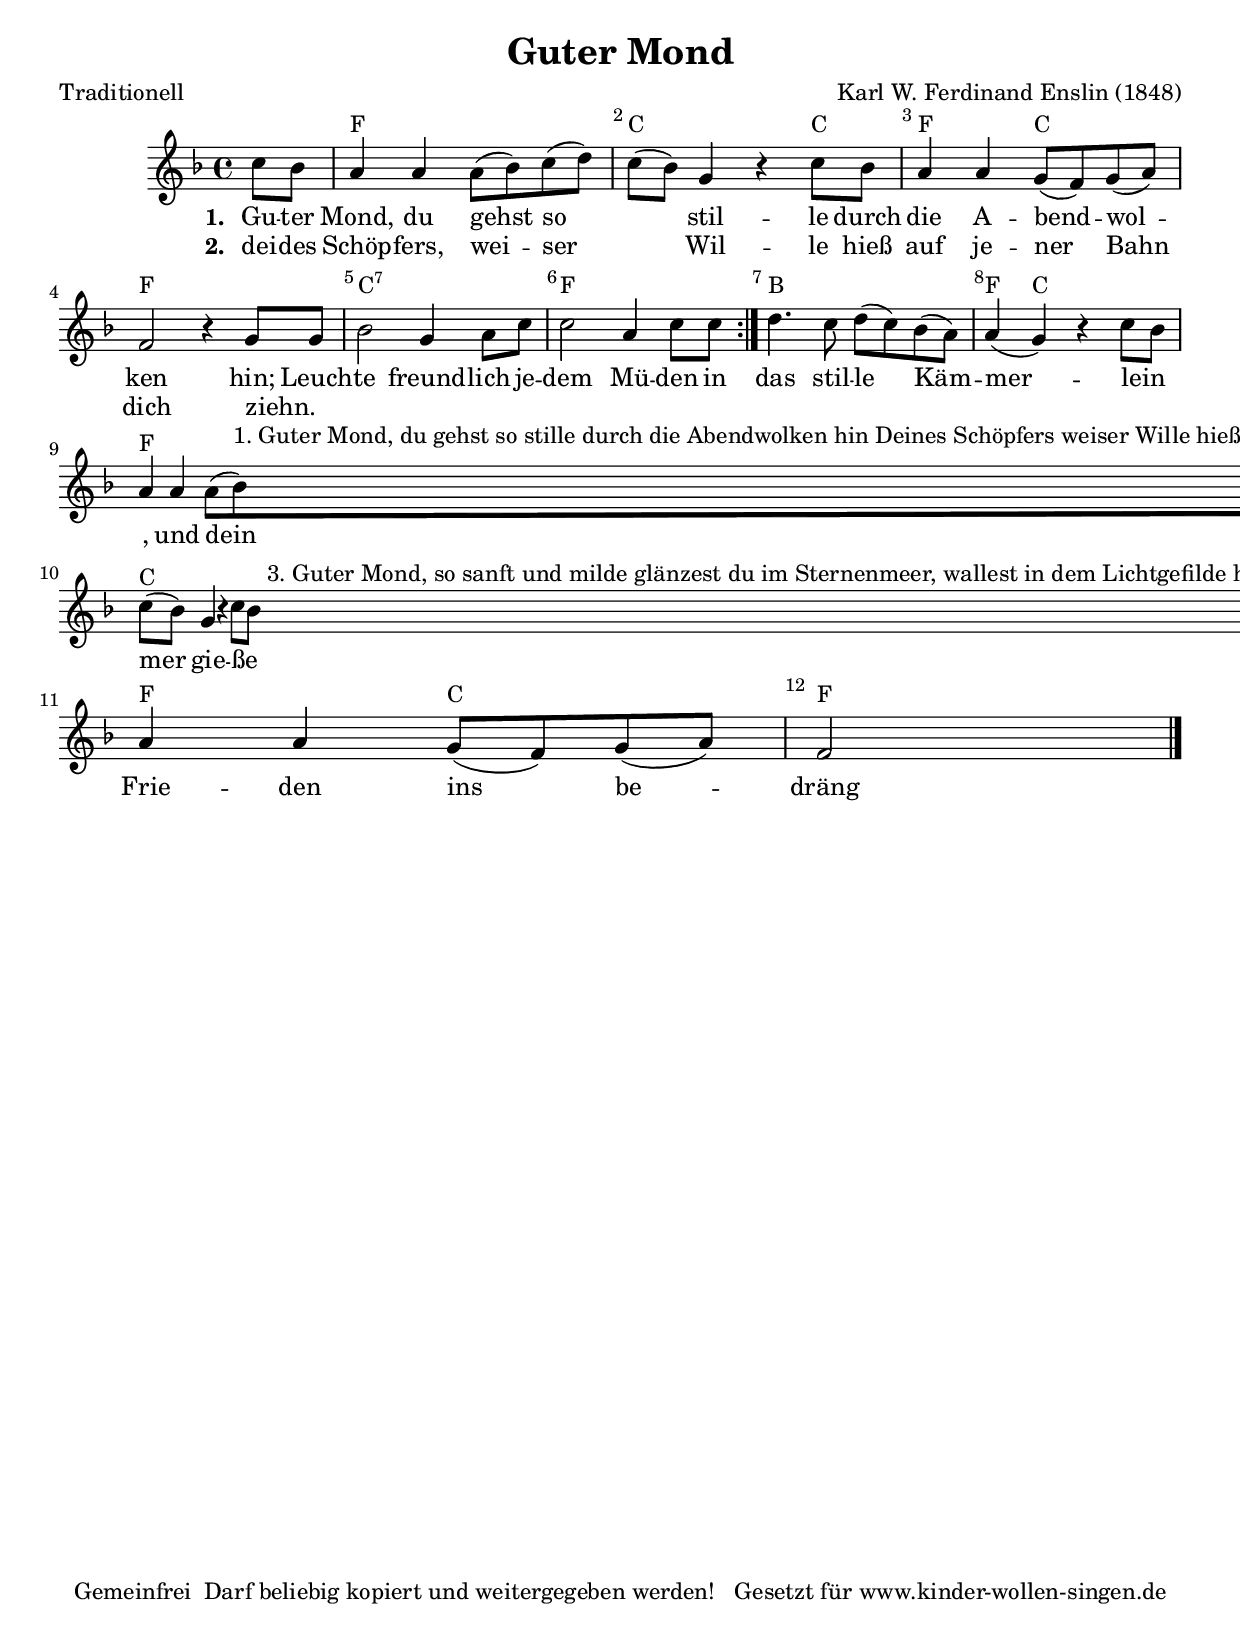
%=============================================
%   created by MuseScore Version: 0.9.6.3
%          Dienstag, 8. Februar 2011
%=============================================

\version "2.12.0"



#(set-default-paper-size "a4")

\paper {
  line-width    = 190\mm
  left-margin   = 10\mm
  top-margin    = 10\mm
  bottom-margin = 20\mm
  %%indent = 0 \mm 
  %%set to ##t if your score is less than one page: 
  ragged-last-bottom = ##t 
  ragged-bottom = ##f  
  %% in orchestral scores you probably want the two bold slashes 
  %% separating the systems: so uncomment the following line: 
  %% system-separator-markup = \slashSeparator 
  }

\header {
    composer = "Karl W. Ferdinand Enslin (1848)"
    poet = "Traditionell"
    title = "Guter Mond"
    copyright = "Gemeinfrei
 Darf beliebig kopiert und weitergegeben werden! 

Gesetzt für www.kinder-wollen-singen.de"
    }

AvoiceAA = \relative c'{
    \set Staff.instrumentName = #""
    \set Staff.shortInstrumentName = #""
    \clef treble
    %staffkeysig
    \key f \major 
    \repeat volta 2 { 
    %barkeysig: 
    \key f \major 
    %bartimesig: 
    \time 4/4 
    \partial 4
    c'8 bes     a4 a a8( bes) c( d)      | % 1
    c( bes) g4 r c8 bes      | % 2
    a4 a g8( f) g( a)      | % 3
    f2 r4      | % 3
    g8 g      | % 3
    bes2 g4 a8 c      | % 4
    c2 a4 c8 c } % end of repeatactive
         | % 5
    d4. c8 d( c) bes( a)      | % 6
    a4( g) r c8 bes      | % 7
    a4 a a8( bes) ^\markup {\upright  "1. Guter Mond, du gehst so stille
durch die Abendwolken hin
Deines Schöpfers weiser Wille
hieß auf jene Bahn dich zieh´n
Leuchte freundlich jedem Müden
in das stille Kämmerlein
und dein Schimmer gieße Frieden
ins bedrängte Herz hinein!     

2. Guter Mond du wandelst leise
An dem blauen Himmelszelt,
Wo dich Gott zu seinem Preise
Hat als Leuchte hingestellt
Blicke traulich zu uns nieder
Durch die Nacht aufs Erdenrund.
Als ein treuer Menschenhüter
Tust du Gottes Liebe kund.
"} c( d)      | % 8
    c( bes) g4 r c8 bes ^\markup {\upright  "


3. Guter Mond, so sanft und milde
glänzest du im Sternenmeer,
wallest in dem Lichtgefilde
hehr und feierlich einher.
Menschentröster, Gottesbote
der auf Friedenswolken thront,
zu dem schönsten Morgenrote
führst du uns, o guter Mond!"}      | % 9
    a4 a g8( f) g( a)      | % 10
    f2 \bar "|." 
}% end of last bar in partorvoice

      ApartAverseA = \lyricmode { \set stanza = " 1. " Gu -- ter  Mond, du gehst so  _ stil -- le  durch die A -- bend -- wol -- ken  hin; Leuch -- te  freund -- lich  je -- dem  Mü -- den  in das stil -- le  Käm -- mer -- lein   _ , und dein Schim -- mer  gie -- ße   _ Frie -- den  ins be -- dräng -- te  Herz hi -- nein!  }
      ApartAverseB = \lyricmode { \set stanza = " 2. " dei -- des  Schöp -- fers,  wei -- ser   _ Wil -- le  hieß auf je -- ner  Bahn dich ziehn. __ _ __ _ __ _ __ _ __ _ __ _ __ _ __ _ __ _ __ _ __ _ __ _ __ _ __ _ __ _ __ _ __ _ __ _ __ _ __ _ __ _ __ _ __ _ __ _ __ _ __ _ __ _ __ _ __ _ __ _ __ _ __ _ __ _ __ _ __ _ __ _ __ _ __ _ __ _ __ _ __ _ __ _ __ _ __ _ __ _ __ _ __ _ __ _ __ _ __ _ __ _ __ _ __ _ __ _ __ _ }
theChords = \chordmode { 
                    s4             f1 c2. c4 f2 c2 f1 c1:7 f1 b1 f4 c2. f1 c1 f2 c2 f4 }%%end of chordlist 


\score { 
    << 
    \new ChordNames { \theChords } 
        \context Staff = ApartA << 
            \context Voice = AvoiceAA \AvoiceAA
        >>

         \context Lyrics = ApartAverseA\lyricsto AvoiceAA  \ApartAverseA
         \context Lyrics = ApartAverseB\lyricsto AvoiceAA  \ApartAverseB



      \set Score.skipBars = ##t
      %%\set Score.melismaBusyProperties = #'()
      \override Score.BarNumber #'break-visibility = #end-of-line-invisible %%every bar is numbered.!!!
      %% remove previous line to get barnumbers only at beginning of system.
       #(set-accidental-style 'modern-cautionary)
      \set Score.markFormatter = #format-mark-box-letters %%boxed rehearsal-marks
       \override Score.TimeSignature #'style = #'() %%makes timesigs always numerical
      %% remove previous line to get cut-time/alla breve or common time 
      \set Score.pedalSustainStyle = #'mixed 
       %% make spanners comprise the note it end on, so that there is no doubt that this note is included.
       \override Score.TrillSpanner #'(bound-details right padding) = #-2
      \override Score.TextSpanner #'(bound-details right padding) = #-1
      %% Lilypond's normal textspanners are too weak:  
      \override Score.TextSpanner #'dash-period = #1
      \override Score.TextSpanner #'dash-fraction = #0.5
      %% lilypond chordname font, like mscore jazzfont, is both far too big and extremely ugly (olagunde@start.no):
      \override Score.ChordName #'font-family = #'roman 
      \override Score.ChordName #'font-size =#0 
      %% In my experience the normal thing in printed scores is maj7 and not the triangle. (olagunde):
      \set Score.majorSevenSymbol = \markup {maj7}
  >>

  %% Boosey and Hawkes, and Peters, have barlines spanning all staff-groups in a score,
  %% Eulenburg and Philharmonia, like Lilypond, have no barlines between staffgroups.
  %% If you want the Eulenburg/Lilypond style, comment out the following line:
  \layout {\context {\Score \consists Span_bar_engraver}}
}%% end of score-block 

#(set-global-staff-size 20)
